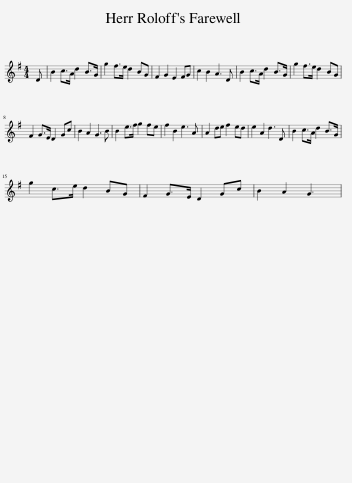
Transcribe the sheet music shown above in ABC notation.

X:1
L:1/8
M:4/4
I:linebreak $
K:G
V:1 treble
V:1
 D | B2 c>A d2 B>G | g2 f>e d2 BG | F2 G2 E2 FG | c2 B2 A3 D | %5
 B2 c>A d2 B>G | g2 f>e d2 BG |$ F2 G>E D2 Gc | B2 A2 G3 B | B2 e>f g2 fe | %10
 f2 B2 e3 A | A2 de f2 ed | e2 A2 d3 D | B2 c>A d2 B>G |$ g2 c>e d2 BG | %15
 F2 G>E D2 Gc | B2 A2 G3 | %17
